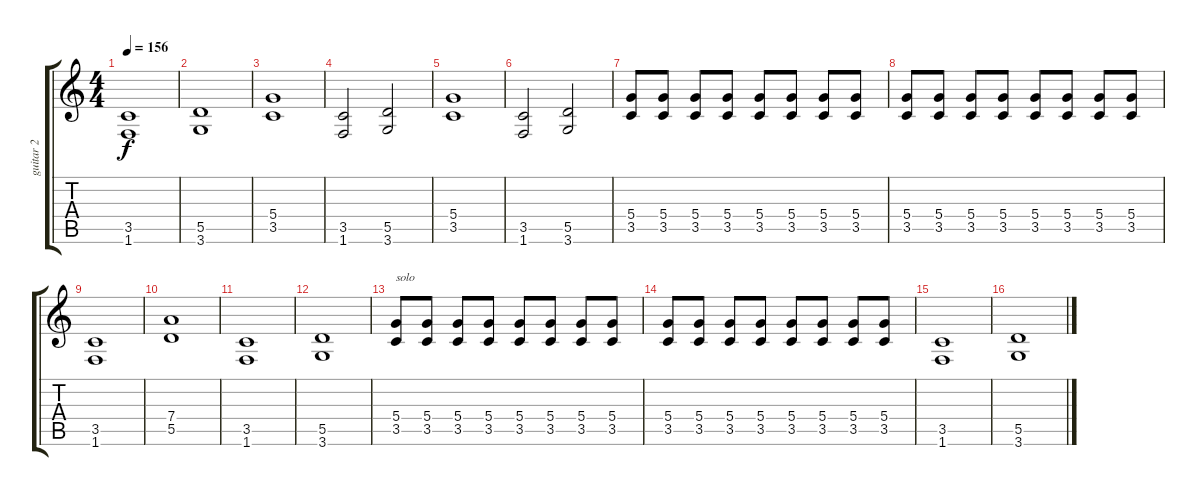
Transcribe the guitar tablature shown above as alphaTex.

\track ("guitar 2" "guitar 2") {instrument distortionguitar}
\staff {score tabs}
\tuning (E4 B3 G3 D3 A2 E2) {hide}
\ts (4 4)
\tempo 156
\clef g2
\ks c
(3.5 1.6).1{dy f} |
(5.5 3.6).1 |
(5.4 3.5).1 |
(3.5 1.6).2 (5.5 3.6).2 |
(5.4 3.5).1 |
(3.5 1.6).2 (5.5 3.6).2 |
(5.4 3.5).8 (5.4 3.5).8 (5.4 3.5).8 (5.4 3.5).8 (5.4 3.5).8 (5.4 3.5).8 (5.4 3.5).8 (5.4 3.5).8 |
(5.4 3.5).8 (5.4 3.5).8 (5.4 3.5).8 (5.4 3.5).8 (5.4 3.5).8 (5.4 3.5).8 (5.4 3.5).8 (5.4 3.5).8 |
(3.5 1.6).1 |
(7.4 5.5).1 |
(3.5 1.6).1 |
(5.5 3.6).1 |
(5.4 3.5).8{txt "solo"} (5.4 3.5).8 (5.4 3.5).8 (5.4 3.5).8 (5.4 3.5).8 (5.4 3.5).8 (5.4 3.5).8 (5.4 3.5).8 |
(5.4 3.5).8 (5.4 3.5).8 (5.4 3.5).8 (5.4 3.5).8 (5.4 3.5).8 (5.4 3.5).8 (5.4 3.5).8 (5.4 3.5).8 |
(3.5 1.6).1 |
(5.5 3.6).1
